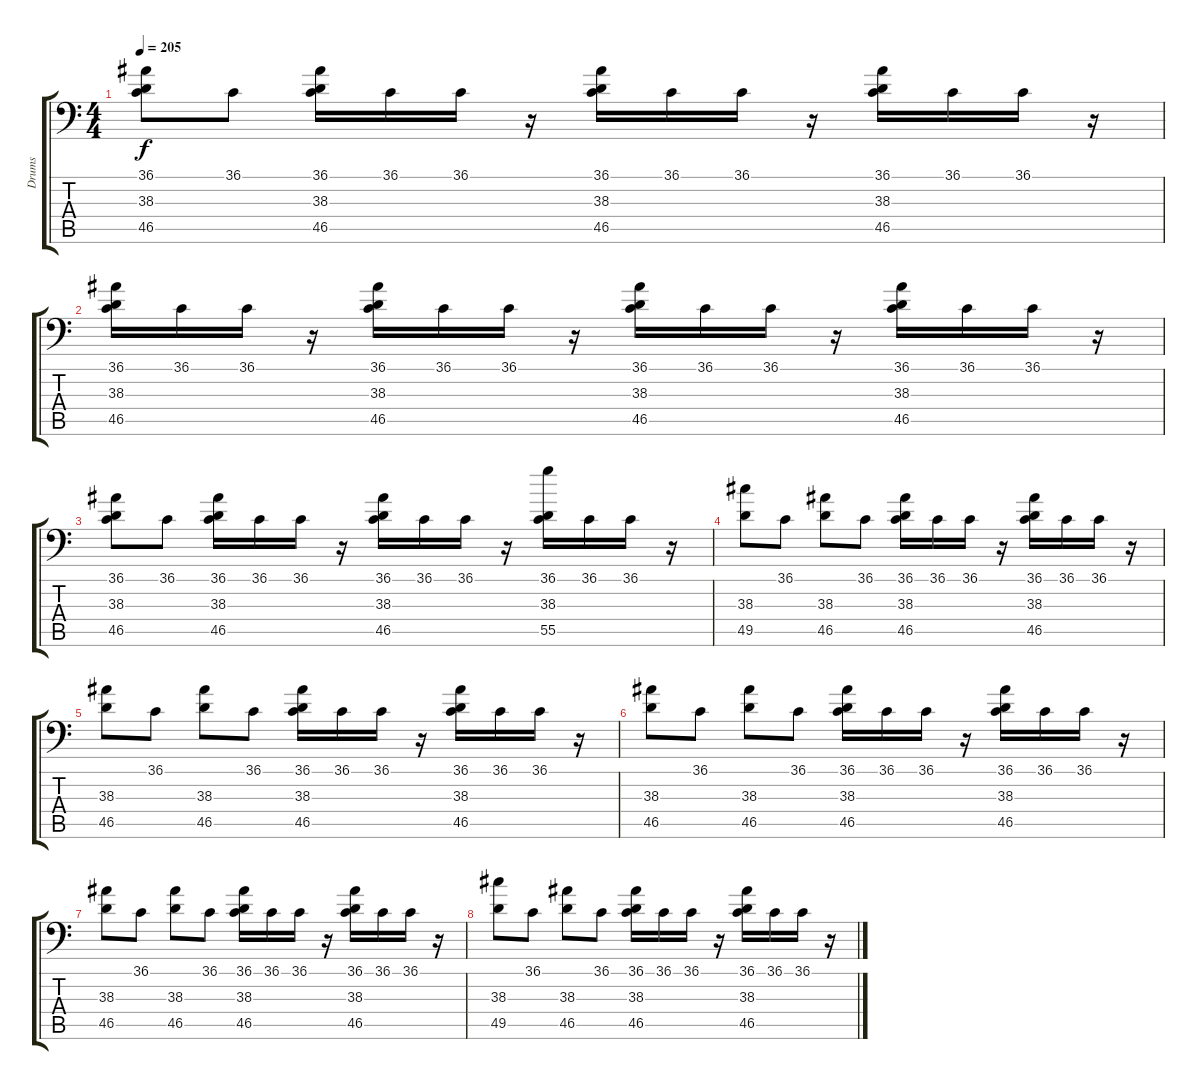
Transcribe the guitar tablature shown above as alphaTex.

\track ("Drums" "Drums") {instrument acousticgrandpiano}
\staff {score tabs}
\tuning (C-1 C-1 C-1 C-1 C-1 C-1) {hide}
\ts (4 4)
\tempo 205
\clef f4
\ks c
(36.1 38.3 46.5).8{dy f} 36.1.8 (36.1 38.3 46.5).16 36.1.16 36.1.16 r.16 (36.1 38.3 46.5).16 36.1.16 36.1.16 r.16 (36.1 38.3 46.5).16 36.1.16 36.1.16 r.16 |
(36.1 38.3 46.5).16 36.1.16 36.1.16 r.16 (36.1 38.3 46.5).16 36.1.16 36.1.16 r.16 (36.1 38.3 46.5).16 36.1.16 36.1.16 r.16 (36.1 38.3 46.5).16 36.1.16 36.1.16 r.16 |
(36.1 38.3 46.5).8 36.1.8 (36.1 38.3 46.5).16 36.1.16 36.1.16 r.16 (36.1 38.3 46.5).16 36.1.16 36.1.16 r.16 (36.1 38.3 55.5).16 36.1.16 36.1.16 r.16 |
(38.3 49.5).8 36.1.8 (38.3 46.5).8 36.1.8 (36.1 38.3 46.5).16 36.1.16 36.1.16 r.16 (36.1 38.3 46.5).16 36.1.16 36.1.16 r.16 |
(38.3 46.5).8 36.1.8 (38.3 46.5).8 36.1.8 (36.1 38.3 46.5).16 36.1.16 36.1.16 r.16 (36.1 38.3 46.5).16 36.1.16 36.1.16 r.16 |
(38.3 46.5).8 36.1.8 (38.3 46.5).8 36.1.8 (36.1 38.3 46.5).16 36.1.16 36.1.16 r.16 (36.1 38.3 46.5).16 36.1.16 36.1.16 r.16 |
(38.3 46.5).8 36.1.8 (38.3 46.5).8 36.1.8 (36.1 38.3 46.5).16 36.1.16 36.1.16 r.16 (36.1 38.3 46.5).16 36.1.16 36.1.16 r.16 |
(38.3 49.5).8 36.1.8 (38.3 46.5).8 36.1.8 (36.1 38.3 46.5).16 36.1.16 36.1.16 r.16 (36.1 38.3 46.5).16 36.1.16 36.1.16 r.16
